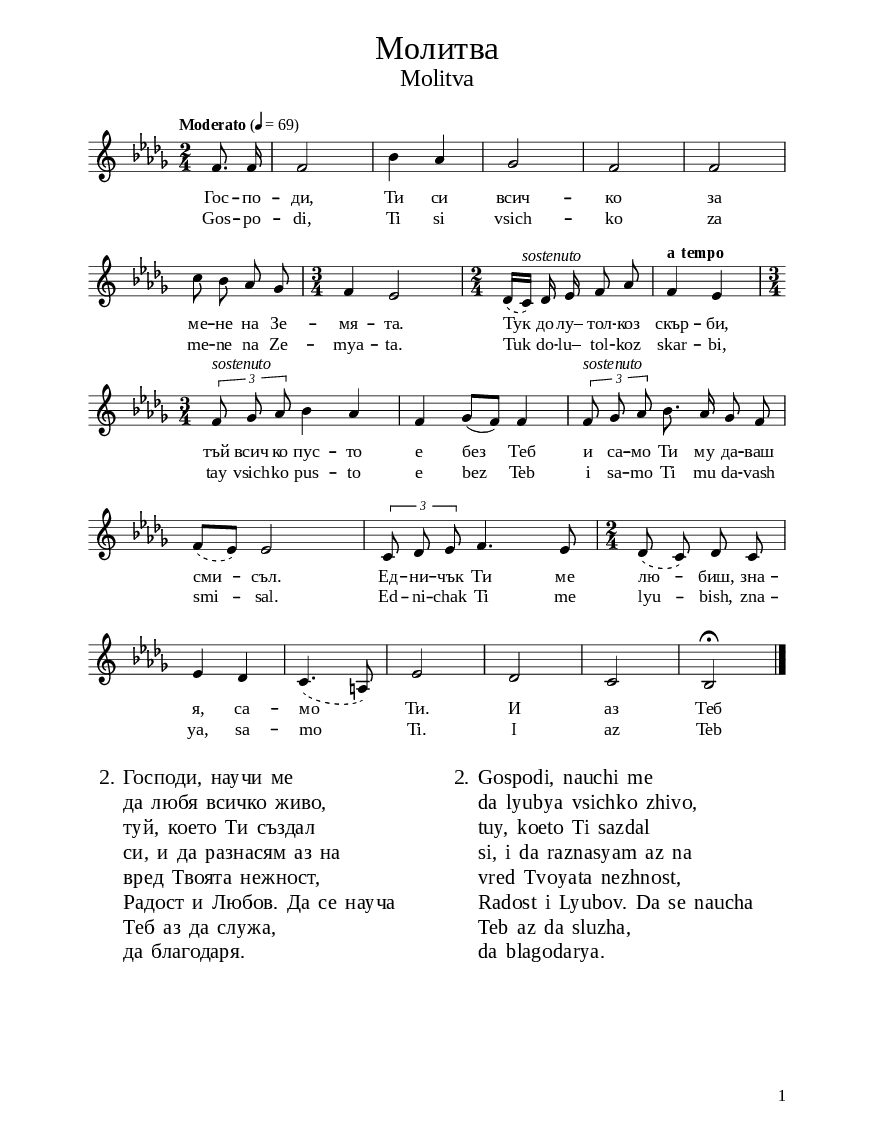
\version "2.22.1"

% include paper part and global functions
\include "include/globals.ily"

\bookpart {
  \include "include/bookpart-paper.ily"
  \score {
    \include "include/score-layout.ily"

    \new Voice \absolute {
      \clef treble
      \key des \major
      \time 2/4
      \tempoFunc "Moderato" 4 "69"
      \autoBeamOff
      \partial 4
      f'8.  f'16 | % 2
      f'2 | % 3
      bes'4  as'4 | % 4
      ges'2 | % 5
      f'2 | % 6
      f'2 \break | % 7
      c''8  bes'8  as'8  ges'8 | % 8
      \time 3/4  | % 8
      f'4  es'2 | % 9
      \time 2/4  | % 9

      \slurDashed  des'16 ( [ \slurSolid ^\markup{
        \italic
        {sostenuto}
      }
      c'16 ) ]  des'16  es'16
      f'8  as'8 |
      f'4 ^\markup{ \bold {a tempo} }  es'4 \break | % 11
      \time 3/4  | % 11
      \times 2/3  {
        f'8 ^\markup{ \italic {sostenuto} }  ges'8
        as'8
      }
      bes'4  as'4 | % 12
      f'4  ges'8 ( [  f'8 ) ]  f'4 | % 13
      \times 2/3  {
        f'8 ^\markup{ \italic {sostenuto} }  ges'8
        as'8
      }
      bes'8.  as'16  ges'8  f'8 \break | % 14
      \slurDashed  f'8 ( [ \slurSolid  es'8 ) ]  es'2
      | % 15

      \times 2/3  {
        c'8  des'8  es'8
      }
      f'4.  es'8 | % 16
      \time 2/4  | % 16
      \slurDashed  des'8 (  \slurSolid  c'8 )
      des'8  c'8 \break | % 17
      es'4  des'4 | % 18
      \slurDashed  c'4. ( \slurSolid  a8 ) | % 19
      es'2 |
      des'2 | % 21
      c'2 | % 22
      bes2 ^\fermata \bar "|."
    }

    \addlyrics {
      Гос -- по -- ди, Ти си всич -- ко
      за ме -- не на Зе -- мя -- та. Тук
      до -- лу– тол -- коз скър --
      би, тъй всич -- ко пус -- то е
      без  Теб и са -- мо Ти му да
      -- ваш сми -- съл. Ед -- ни -- чък
      Ти ме лю -- биш, зна -- я, са -- мо
      Ти. И аз Теб лю -- бя.}
      \addlyrics {
        Gos -- po -- di, Ti si vsich -- ko
        za me -- ne na Ze -- mya -- ta. Tuk
        do -- lu– tol -- koz skar --
        bi, tay vsich -- ko pus -- to e
        bez  Teb i sa -- mo Ti mu da
        -- vash smi -- sal. Ed -- ni -- chak
        Ti me lyu -- bish, zna -- ya, sa -- mo
        Ti. I az Teb lyu -- bya.}

        \header {
          title = \titleFunc "Молитва" "Molitva"
        }

        \midi{}

      } % score

      \markup \fontsize #bgCoupletFontSize {
        \hspace #1
        \override #`(baseline-skip . ,bgCoupletBaselineSkip)
        \column {
          \line {   2. Господи, научи ме}
          \line {   "   " да любя всичко живо,}
          \line {   "   " туй, което Ти създал}
          \line {   "   " си, и да разнасям аз на}
          \line {   "   "  вред Твоята нежност,}
          \line {   "   " Радост и Любов. Да се науча}
          \line {   "   "  Теб  аз да служа,}
          \line {   "   " да  благодаря.}
        }

        \hspace #5
        \override #`(baseline-skip . ,bgCoupletBaselineSkip)
        \column {
          \line {   2. Gospodi, nauchi me}
          \line {   "   "da lyubya vsichko zhivo,}
          \line {   "   "tuy, koeto Ti sazdal}
          \line {   "   "si, i da raznasyam az na}
          \line {   "   " vred Tvoyata nezhnost,}
          \line {   "   "Radost i Lyubov. Da se naucha}
          \line {   "   " Teb  az da sluzha,}
          \line {   "   "da  blagodarya.}
        } %column
      } % markup

      \pageBreak
      % include foreign translation(s) of the song
      \version "2.22.1"

\markup \fill-line { \fontsize #deTitleFontSize "Gebet" }
\markup \null
\markup \null
\markup \fontsize #deCoupletFontSize {
  \hspace #10
  \override #`(baseline-skip . ,deCoupletBaselineSkip)

  \column {
    \line { " " }

    \line { " "1. Herr, du bist alles für mich,}

    \line { " "hier unten -- so viel Trauer,}

    \line { " "alles ist so öde ohne Dich}

    \line { " "und nur Du verleihst ihm Bedeutung.}

    \line { " "Einzig Du liebst mich,}

    \line { " "ich weiß, nur Du.}

    \line { " "Ich liebe dich. }

    \line { " " }

    \line { 2. Herr, lehre mich,}

    \line { " "alles Lebendige zu lieben,}

    \line { " "das, was du geschaffen hast,}

    \line { " "und dass ich überall deine Zartheit,}

    \line { " "Freude und Liebe verbreite.}

    \line { " "Möge ich lernen, }

    \line { " "Dir zu dienen,}

    \line { " "zu danken. }

  }
}

    } % bookpart

    % Più mosso
    %
